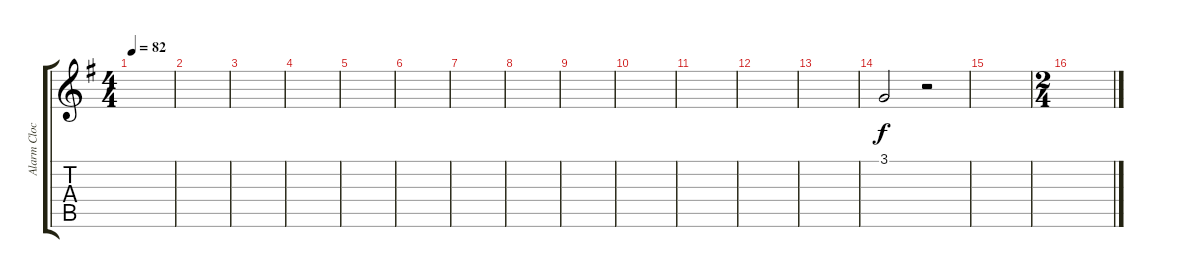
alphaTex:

\track ("Alarm Clock" "Alarm Cloc") {instrument telephonering}
\staff {score tabs}
\tuning (E4 B3 G3 D3 A2 E2) {hide}
\ts (4 4)
\tempo 82
\clef g2
\ks g
|
|
|
|
|
|
|
|
|
|
|
|
|
3.1.2 r.2 |
|
\ts (2 4)
